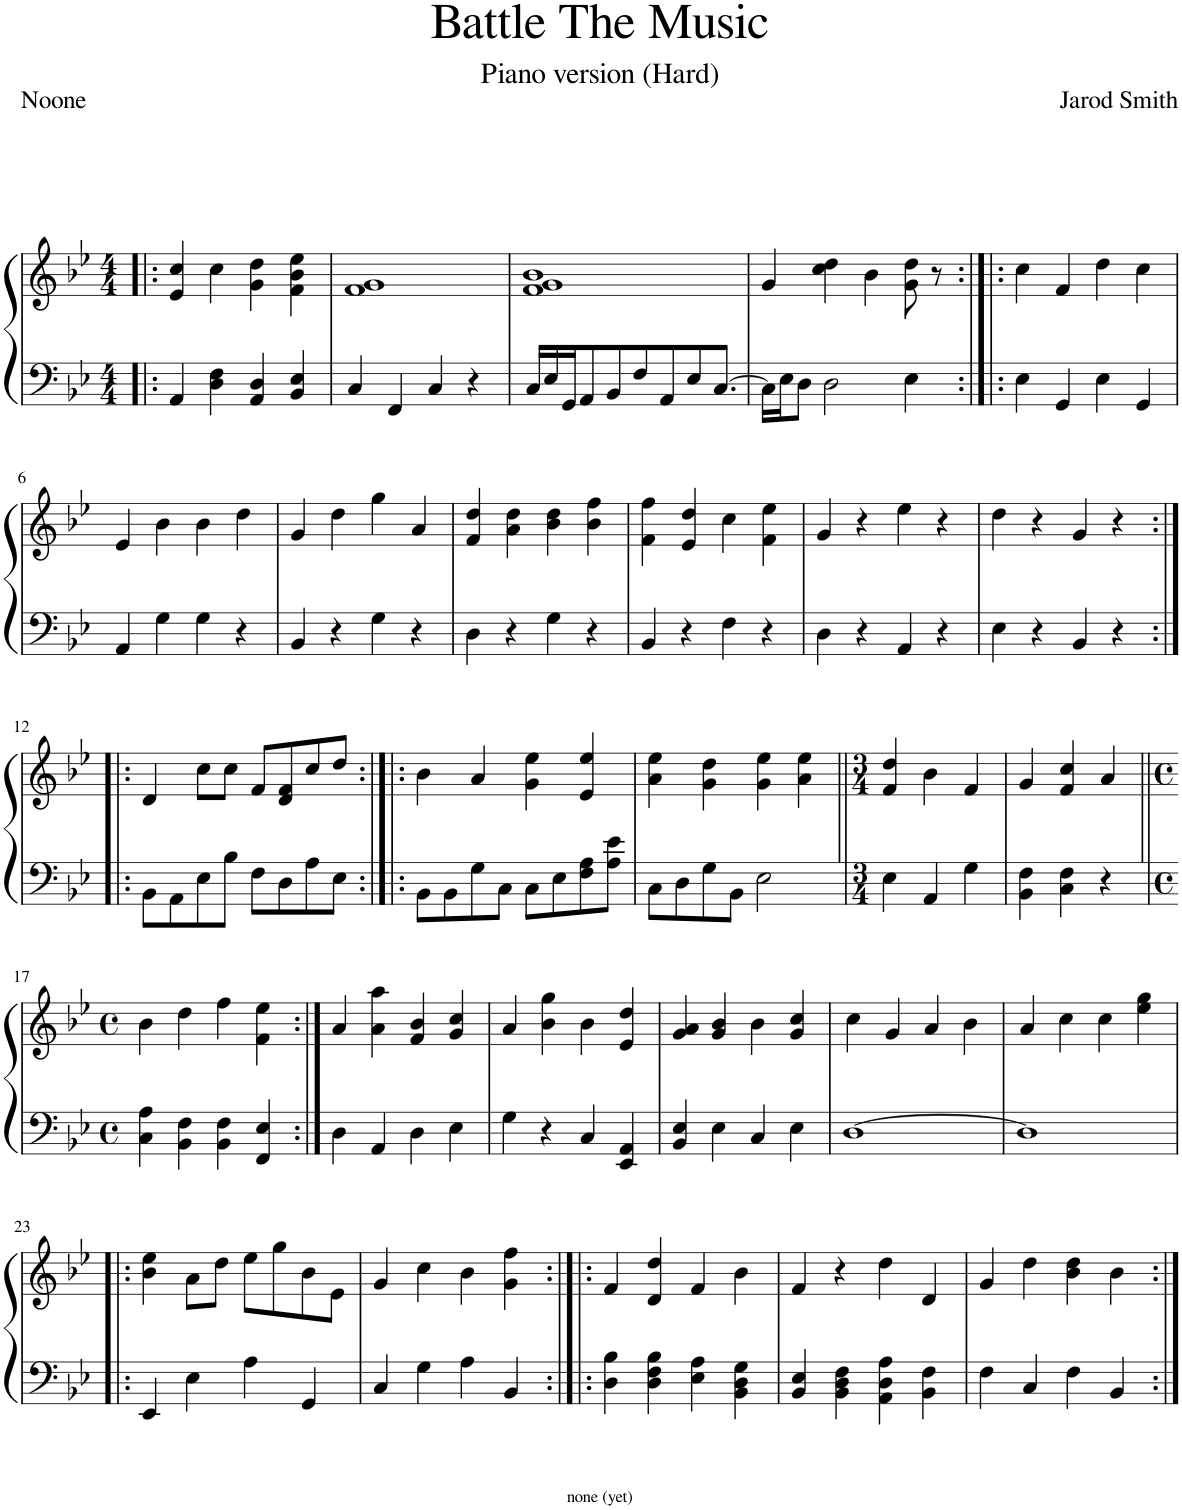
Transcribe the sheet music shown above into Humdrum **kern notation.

**kern	**kern
*part1	*part1
*staff2	*staff1
*I"Piano	*
*I'Pno.	*
*clefF4	*clefG2
*k[b-e-]	*k[b-e-]
*M4/4	*M4/4
=1!|:	=1!|:
4AA/	4e-/ 4cc/
4D\ 4F\	4cc\
4AA/ 4D/	4g\ 4dd\
4BB-/ 4E-/	4f\ 4b-\ 4ee-\
=2	=2
4C/	1f 1g
4FF/	.
4C/	.
4r	.
=3	=3
16C/LL	1f 1g 1b-
16E-/	.
16GG/J	.
8AA/	.
8BB-/	.
8F/	.
8AA/	.
8E-/	.
[8.C/J	.
=4	=4
16C\LL]	4g/
16E-\J	.
8D\J	.
2D\	4cc\ 4dd\
.	4b-\
4E-\	8g\ 8dd\
.	8r
=5:|!|:	=5:|!|:
4E-\	4cc\
4GG/	4f/
4E-\	4dd\
4GG/	4cc\
!!LO:LB:g=z
=6	=6
4AA/	4e-/
4G\	4b-\
4G\	4b-\
4r	4dd\
=7	=7
4BB-/	4g/
4r	4dd\
4G\	4gg\
4r	4a/
=8	=8
4D\	4f/ 4dd/
4r	4a\ 4dd\
4G\	4b-\ 4dd\
4r	4b-\ 4ff\
=9	=9
4BB-/	4f\ 4ff\
4r	4e-/ 4dd/
4F\	4cc\
4r	4f\ 4ee-\
=10	=10
4D\	4g/
4r	4r
4AA/	4ee-\
4r	4r
=11	=11
4E-\	4dd\
4r	4r
4BB-/	4g/
4r	4r
!!LO:LB:g=z
=12:|!|:	=12:|!|:
8BB-\L	4d/
8AA\	.
8E-\	8cc\L
8B-\J	8cc\J
8F\L	8f/L
8D\	8d/ 8f/
8A\	8cc/
8E-\J	8dd/J
=13:|!|:	=13:|!|:
8BB-\L	4b-\
8BB-\	.
8G\	4a/
8C\J	.
8C\L	4g\ 4ee-\
8E-\	.
8F\ 8A\	4e-/ 4ee-/
8A\ 8e-\J	.
=14	=14
8C\L	4a\ 4ee-\
8D\	.
8G\	4g\ 4dd\
8BB-\J	.
2E-\	4g\ 4ee-\
.	4a\ 4ee-\
=15||	=15||
*M3/4	*M3/4
4E-\	4f/ 4dd/
4AA/	4b-\
4G\	4f/
=16	=16
4BB-\ 4F\	4g/
4C\ 4F\	4f/ 4cc/
4r	4a/
!!LO:LB:g=z
=17||	=17||
*M4/4	*M4/4
*met(c)	*met(c)
4C\ 4A\	4b-\
4BB-\ 4F\	4dd\
4BB-\ 4F\	4ff\
4FF/ 4E-/	4f\ 4ee-\
=18:|!	=18:|!
4D\	4a/
4AA/	4a\ 4aa\
4D\	4f/ 4b-/
4E-\	4g/ 4cc/
=19	=19
4G\	4a/
4r	4b-\ 4gg\
4C/	4b-\
4EE-/ 4AA/	4e-/ 4dd/
=20	=20
4BB-/ 4E-/	4g/ 4a/
4E-\	4g/ 4b-/
4C/	4b-\
4E-\	4g/ 4cc/
=21	=21
[1D	4cc\
.	4g/
.	4a/
.	4b-\
=22	=22
1D]	4a/
.	4cc\
.	4cc\
.	4ee-\ 4gg\
!!LO:LB:g=z
=23!|:	=23!|:
4EE-/	4b-\ 4ee-\
4E-\	8a\L
.	8dd\J
4A\	8ee-\L
.	8gg\
4GG/	8b-\
.	8e-\J
=24	=24
4C/	4g/
4G\	4cc\
4A\	4b-\
4BB-/	4g\ 4ff\
=25:|!|:	=25:|!|:
4D\ 4B-\	4f/
4D\ 4F\ 4B-\	4d/ 4dd/
4E-\ 4A\	4f/
4BB-\ 4D\ 4G\	4b-\
=26	=26
4BB-/ 4E-/	4f/
4BB-\ 4D\ 4F\	4r
4AA\ 4D\ 4A\	4dd\
4BB-\ 4F\	4d/
=27	=27
4F\	4g/
4C/	4dd\
4F\	4b-\ 4dd\
4BB-/	4b-\
=:|!	=:|!
*-	*-
